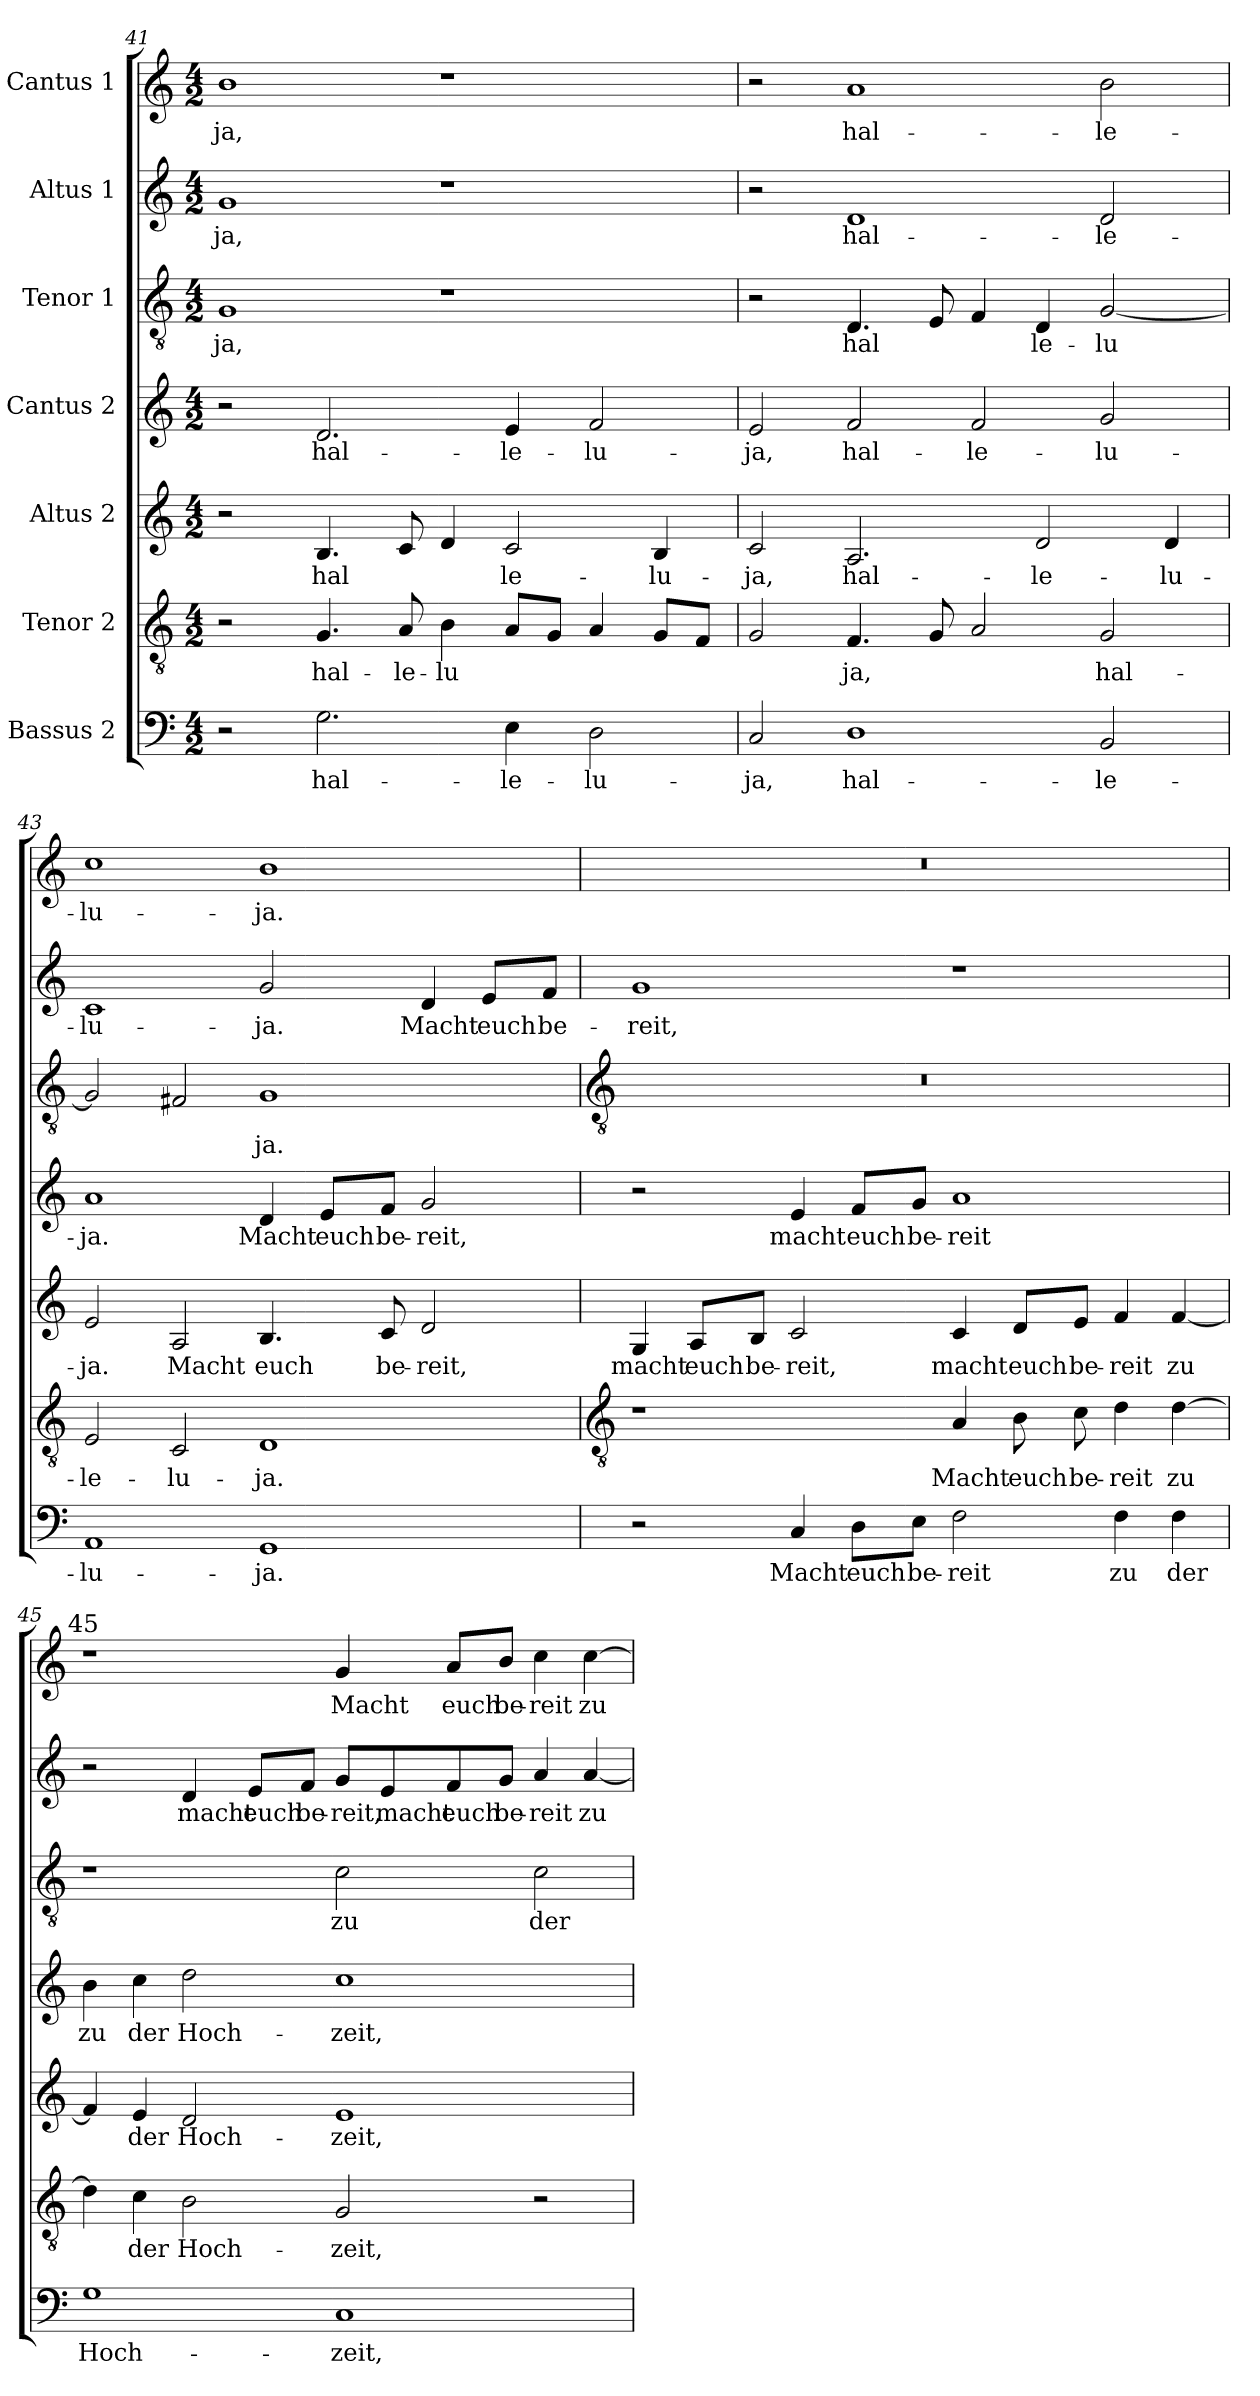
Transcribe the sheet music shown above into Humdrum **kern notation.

**kern	**text	**kern	**text	**kern	**text	**kern	**text	**kern	**text	**kern	**text	**kern	**text
*part7	*part7	*part6	*part6	*part5	*part5	*part4	*part4	*part3	*part3	*part2	*part2	*part1	*part1
*staff7	*staff7	*staff6	*staff6	*staff5	*staff5	*staff4	*staff4	*staff3	*staff3	*staff2	*staff2	*staff1	*staff1
*I"Bassus 2	*	*I"Tenor 2	*	*I"Altus 2	*	*I"Cantus 2	*	*I"Tenor 1	*	*I"Altus 1	*	*I"Cantus 1	*
!!LO:LB:g=z
*clefF4	*	*clefGv2	*	*clefG2	*	*clefG2	*	*clefGv2	*	*clefG2	*	*clefG2	*
*k[]	*	*k[]	*	*k[]	*	*k[]	*	*k[]	*	*k[]	*	*k[]	*
*C:	*	*C:	*	*C:	*	*C:	*	*C:	*	*C:	*	*C:	*
*M4/2	*	*M4/2	*	*M4/2	*	*M4/2	*	*M4/2	*	*M4/2	*	*M4/2	*
=41	=41	=41	=41	=41	=41	=41	=41	=41	=41	=41	=41	=41	=41
!	!	!	!	!	!	!	!	!	!LO:LY:b	!	!LO:LY:b	!	!LO:LY:b
2r	.	2r	.	2r	.	2r	.	1G	-ja,	1g	-ja,	1b	-ja,
!	!LO:LY:b	!	!LO:LY:b	!	!LO:LY:b	!	!LO:LY:b	!	!	!	!	!	!
2.G	hal-	4.G	hal-	4.B	hal	2.d	hal-	.	.	.	.	.	.
!	!	!	!LO:LY:b	!	!	!	!	!	!	!	!	!	!
.	.	8A	-le-	8c	.	.	.	.	.	.	.	.	.
!	!	!	!LO:LY:b	!	!	!	!	!	!	!	!	!	!
.	.	4B	-lu	4d	.	.	.	1r	.	1r	.	1r	.
!	!LO:LY:b	!	!	!	!LO:LY:b	!	!LO:LY:b	!	!	!	!	!	!
4E	-le-	8AL	.	2c	le-	4e	-le-	.	.	.	.	.	.
.	.	8GJ	.	.	.	.	.	.	.	.	.	.	.
!	!LO:LY:b	!	!	!	!	!	!LO:LY:b	!	!	!	!	!	!
2D	-lu-	4A	.	.	.	2f	-lu-	.	.	.	.	.	.
!	!	!	!	!	!LO:LY:b	!	!	!	!	!	!	!	!
.	.	8GL	.	4B	-lu-	.	.	.	.	.	.	.	.
!	!	!	!LO:LY:b	!	!	!	!	!	!	!	!	!	!
.	.	8FJ	-	.	.	.	.	.	.	.	.	.	.
=42	=42	=42	=42	=42	=42	=42	=42	=42	=42	=42	=42	=42	=42
!	!LO:LY:b	!	!	!	!LO:LY:b	!	!LO:LY:b	!	!	!	!	!	!
2C	-ja,	2G	.	2c	-ja,	2e	-ja,	2r	.	2r	.	2r	.
!	!LO:LY:b	!	!LO:LY:b	!	!LO:LY:b	!	!LO:LY:b	!	!LO:LY:b	!	!LO:LY:b	!	!LO:LY:b
1D	hal-	4.F	ja,	2.A	hal-	2f	hal-	4.D	hal	1d	hal-	1a	hal-
.	.	8G	.	.	.	.	.	8E	.	.	.	.	.
!	!	!	!	!	!	!	!LO:LY:b	!	!	!	!	!	!
.	.	2A	.	.	.	2f	-le-	4F	.	.	.	.	.
!	!	!	!	!	!LO:LY:b	!	!	!	!LO:LY:b	!	!	!	!
.	.	.	.	2d	-le-	.	.	4D	le-	.	.	.	.
!	!LO:LY:b	!	!LO:LY:b	!	!	!	!LO:LY:b	!	!LO:LY:b	!	!LO:LY:b	!	!LO:LY:b
2BB	-le-	2G	hal-	.	.	2g	-lu-	[2G	-lu-	2d	-le-	2b	-le-
!	!	!	!	!	!LO:LY:b	!	!	!	!	!	!	!	!
.	.	.	.	4d	-lu-	.	.	.	.	.	.	.	.
=43	=43	=43	=43	=43	=43	=43	=43	=43	=43	=43	=43	=43	=43
!	!LO:LY:b	!	!LO:LY:b	!	!LO:LY:b	!	!LO:LY:b	!	!LO:LY:b	!	!LO:LY:b	!	!LO:LY:b
1AA	-lu-	2E	-le-	2e	-ja.	1a	-ja.	2G]	--	1c	-lu-	1cc	-lu-
!	!	!	!LO:LY:b	!	!LO:LY:b	!	!	!	!	!	!	!	!
.	.	2C	-lu-	2A	Macht	.	.	2F#X	.	.	.	.	.
!	!LO:LY:b	!	!LO:LY:b	!	!LO:LY:b	!	!LO:LY:b	!	!LO:LY:b	!	!LO:LY:b	!	!LO:LY:b
1GG	-ja.	1D	-ja.	4.B	euch	4d	Macht	1G	ja.	2g	-ja.	1b	-ja.
!	!	!	!	!	!	!	!LO:LY:b	!	!	!	!	!	!
.	.	.	.	.	.	8e/L	euch	.	.	.	.	.	.
!	!	!	!	!	!LO:LY:b	!	!LO:LY:b	!	!	!	!	!	!
.	.	.	.	8c	be-	8f/J	be-	.	.	.	.	.	.
!	!	!	!	!	!LO:LY:b	!	!LO:LY:b	!	!	!	!LO:LY:b	!	!
.	.	.	.	2d	-reit,	2g	-reit,	.	.	4d	Macht	.	.
!	!	!	!	!	!	!	!	!	!	!	!LO:LY:b	!	!
.	.	.	.	.	.	.	.	.	.	8e/L	euch	.	.
!	!	!	!	!	!	!	!	!	!	!	!LO:LY:b	!	!
.	.	.	.	.	.	.	.	.	.	8f/J	be-	.	.
!!LO:LB:g=z
=44	=44	=44	=44	=44	=44	=44	=44	=44	=44	=44	=44	=44	=44
*	*	*clefGv2	*	*	*	*	*	*clefGv2	*	*	*	*	*
!	!	!	!	!	!LO:LY:b	!	!	!	!	!	!LO:LY:b	!	!
2r	.	1r	.	4G	macht	2r	.	0r	.	1g	-reit,	0r	.
!	!	!	!	!	!LO:LY:b	!	!	!	!	!	!	!	!
.	.	.	.	8A/L	euch	.	.	.	.	.	.	.	.
!	!	!	!	!	!LO:LY:b	!	!	!	!	!	!	!	!
.	.	.	.	8B/J	be-	.	.	.	.	.	.	.	.
!	!LO:LY:b	!	!	!	!LO:LY:b	!	!LO:LY:b	!	!	!	!	!	!
4C	Macht	.	.	2c	-reit,	4e	macht	.	.	.	.	.	.
!	!LO:LY:b	!	!	!	!	!	!LO:LY:b	!	!	!	!	!	!
8D\L	euch	.	.	.	.	8f/L	euch	.	.	.	.	.	.
!	!LO:LY:b	!	!	!	!	!	!LO:LY:b	!	!	!	!	!	!
8E\J	be-	.	.	.	.	8g/J	be-	.	.	.	.	.	.
!	!LO:LY:b	!	!LO:LY:b	!	!LO:LY:b	!	!LO:LY:b	!	!	!	!	!	!
2F	-reit	4A	Macht	4c	macht	1a	-reit	.	.	1r	.	.	.
!	!	!	!LO:LY:b	!	!LO:LY:b	!	!	!	!	!	!	!	!
.	.	8B	euch	8d/L	euch	.	.	.	.	.	.	.	.
!	!	!	!LO:LY:b	!	!LO:LY:b	!	!	!	!	!	!	!	!
.	.	8c	be-	8e/J	be-	.	.	.	.	.	.	.	.
!	!LO:LY:b	!	!LO:LY:b	!	!LO:LY:b	!	!	!	!	!	!	!	!
4F	zu	4d	-reit	4f	-reit	.	.	.	.	.	.	.	.
!	!LO:LY:b	!	!LO:LY:b	!	!LO:LY:b	!	!	!	!	!	!	!	!
4F	der	[4d	zu	[4f	zu	.	.	.	.	.	.	.	.
=45	=45	=45	=45	=45	=45	=45	=45	=45	=45	=45	=45	=45	=45
!	!	!	!	!	!	!	!	!	!	!	!	!LO:TX:a:cj:t=45	!
!	!LO:LY:b	!	!	!	!	!	!LO:LY:b	!	!	!	!	!	!
1G	Hoch-	4d]	.	4f]	.	4b	zu	1r	.	2r	.	1r	.
!	!	!	!LO:LY:b	!	!LO:LY:b	!	!LO:LY:b	!	!	!	!	!	!
.	.	4c	der	4e	der	4cc	der	.	.	.	.	.	.
!	!	!	!LO:LY:b	!	!LO:LY:b	!	!LO:LY:b	!	!	!	!LO:LY:b	!	!
.	.	2B	Hoch-	2d	Hoch-	2dd	Hoch-	.	.	4d	macht	.	.
!	!	!	!	!	!	!	!	!	!	!	!LO:LY:b	!	!
.	.	.	.	.	.	.	.	.	.	8e/L	euch	.	.
!	!	!	!	!	!	!	!	!	!	!	!LO:LY:b	!	!
.	.	.	.	.	.	.	.	.	.	8f/J	be-	.	.
!	!LO:LY:b	!	!LO:LY:b	!	!LO:LY:b	!	!LO:LY:b	!	!LO:LY:b	!	!LO:LY:b	!	!LO:LY:b
1C	-zeit,	2G	-zeit,	1e	-zeit,	1cc	-zeit,	2c	zu	8g/L	-reit,	4g	Macht
!	!	!	!	!	!	!	!	!	!	!	!LO:LY:b	!	!
.	.	.	.	.	.	.	.	.	.	8e/	macht	.	.
!	!	!	!	!	!	!	!	!	!	!	!LO:LY:b	!	!LO:LY:b
.	.	.	.	.	.	.	.	.	.	8f/	euch	8a/L	euch
!	!	!	!	!	!	!	!	!	!	!	!LO:LY:b	!	!LO:LY:b
.	.	.	.	.	.	.	.	.	.	8g/J	be-	8b/J	be-
!	!	!	!	!	!	!	!	!	!LO:LY:b	!	!LO:LY:b	!	!LO:LY:b
.	.	2r	.	.	.	.	.	2c	der	4a	-reit	4cc	-reit
!	!	!	!	!	!	!	!	!	!	!	!LO:LY:b	!	!LO:LY:b
.	.	.	.	.	.	.	.	.	.	[4a	zu	[4cc	zu
=	=	=	=	=	=	=	=	=	=	=	=	=	=
*-	*-	*-	*-	*-	*-	*-	*-	*-	*-	*-	*-	*-	*-
